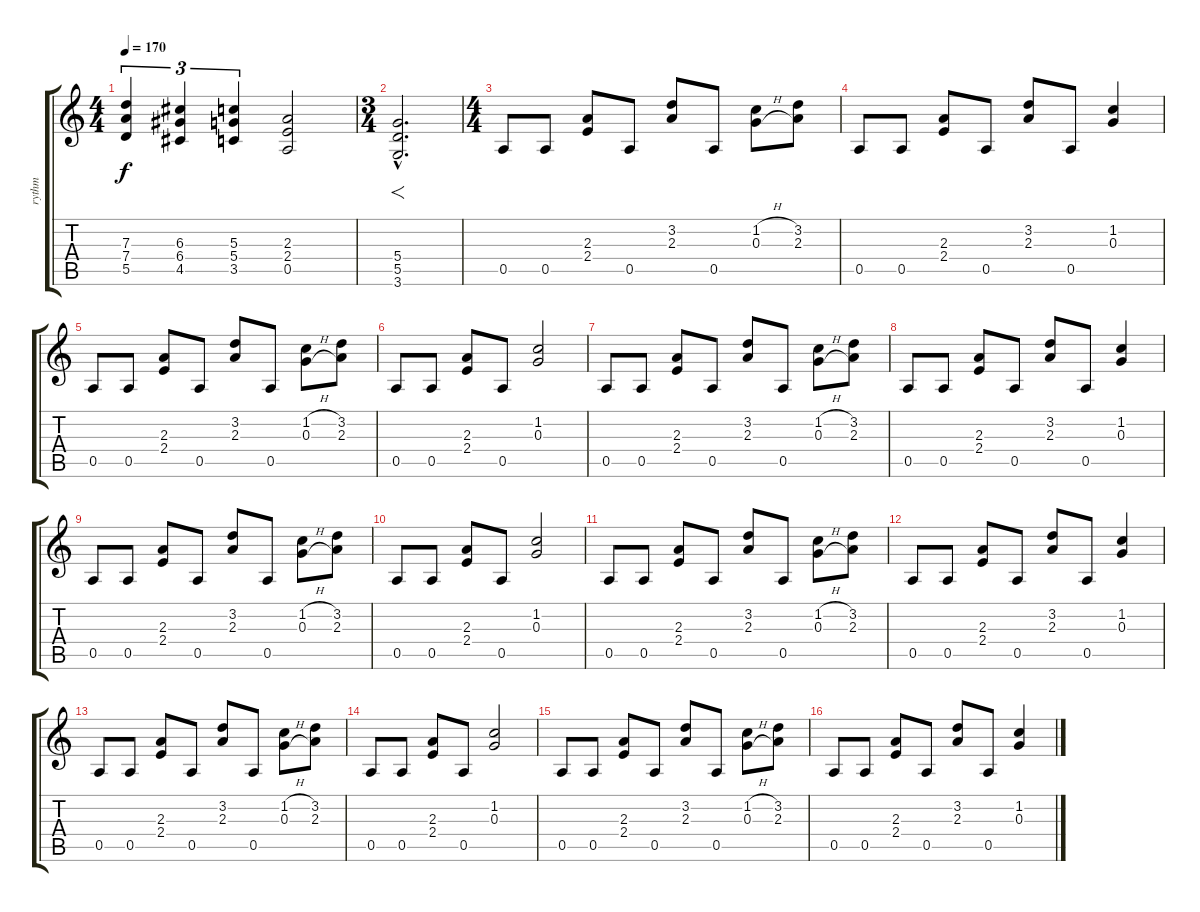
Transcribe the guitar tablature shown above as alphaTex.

\track ("rythm" "rythm") {instrument distortionguitar}
\staff {score tabs}
\tuning (E4 B3 G3 D3 A2 E2) {hide}
\ts (4 4)
\tempo 170
\clef g2
\ks c
(7.3 7.4 5.5).4{tu (3 2) dy f} (6.3 6.4 4.5).4{tu (3 2)} (5.3 5.4 3.5).4{tu (3 2)} (2.3 2.4 0.5).2 |
\ts (3 4)
(5.4{hac} 5.5{hac} 3.6{hac}).2{f d} |
\ts (4 4)
0.5.8 0.5.8 (2.3 2.4).8 0.5.8 (3.2 2.3).8 0.5.8 (1.2{h} 0.3{h}).8 (3.2 2.3).8 |
0.5.8 0.5.8 (2.3 2.4).8 0.5.8 (3.2 2.3).8 0.5.8 (1.2 0.3).4 |
0.5.8 0.5.8 (2.3 2.4).8 0.5.8 (3.2 2.3).8 0.5.8 (1.2{h} 0.3{h}).8 (3.2 2.3).8 |
0.5.8 0.5.8 (2.3 2.4).8 0.5.8 (1.2 0.3).2 |
0.5.8 0.5.8 (2.3 2.4).8 0.5.8 (3.2 2.3).8 0.5.8 (1.2{h} 0.3{h}).8 (3.2 2.3).8 |
0.5.8 0.5.8 (2.3 2.4).8 0.5.8 (3.2 2.3).8 0.5.8 (1.2 0.3).4 |
0.5.8 0.5.8 (2.3 2.4).8 0.5.8 (3.2 2.3).8 0.5.8 (1.2{h} 0.3{h}).8 (3.2 2.3).8 |
0.5.8 0.5.8 (2.3 2.4).8 0.5.8 (1.2 0.3).2 |
0.5.8 0.5.8 (2.3 2.4).8 0.5.8 (3.2 2.3).8 0.5.8 (1.2{h} 0.3{h}).8 (3.2 2.3).8 |
0.5.8 0.5.8 (2.3 2.4).8 0.5.8 (3.2 2.3).8 0.5.8 (1.2 0.3).4 |
0.5.8 0.5.8 (2.3 2.4).8 0.5.8 (3.2 2.3).8 0.5.8 (1.2{h} 0.3{h}).8 (3.2 2.3).8 |
0.5.8 0.5.8 (2.3 2.4).8 0.5.8 (1.2 0.3).2 |
0.5.8 0.5.8 (2.3 2.4).8 0.5.8 (3.2 2.3).8 0.5.8 (1.2{h} 0.3{h}).8 (3.2 2.3).8 |
0.5.8 0.5.8 (2.3 2.4).8 0.5.8 (3.2 2.3).8 0.5.8 (1.2 0.3).4
